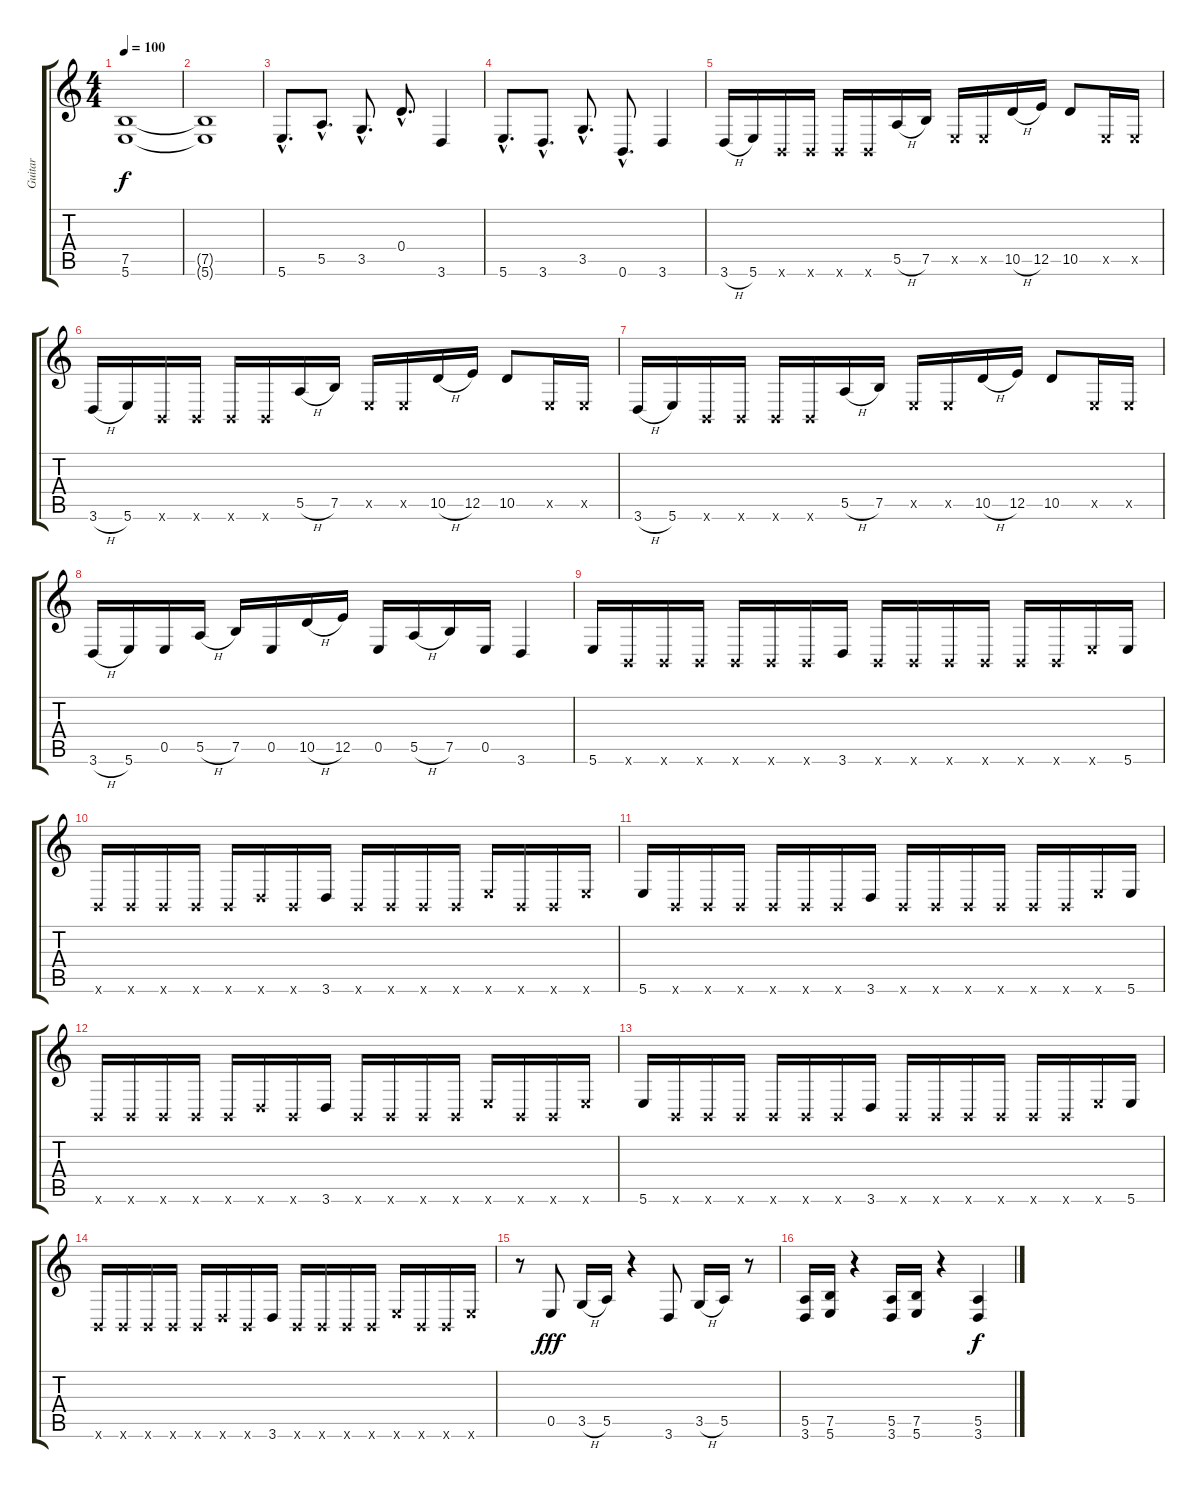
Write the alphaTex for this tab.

\track ("Guitar" "Guitar") {instrument distortionguitar}
\staff {score tabs}
\tuning (E4 B3 G3 D3 E2 B1) {hide}
\ts (4 4)
\tempo 100
\clef g2
\ks c
(7.5{t} 5.6{t}).1{dy f} |
(7.5{t} 5.6{t}).1 |
5.6{hac}.8{d} 5.5{hac}.8{d} 3.5{hac}.8{d} 0.4{hac}.8{d} 3.6.4 |
5.6{hac}.8{d} 3.6{hac}.8{d} 3.5{hac}.8{d} 0.6{hac}.8{d} 3.6.4 |
3.6{h}.16 5.6.16 0.6{x}.16 0.6{x}.16 0.6{x}.16 0.6{x}.16 5.5{h}.16 7.5.16 0.5{x}.16 0.5{x}.16 10.5{h}.16 12.5.16 10.5.8 0.5{x}.16 0.5{x}.16 |
3.6{h}.16 5.6.16 0.6{x}.16 0.6{x}.16 0.6{x}.16 0.6{x}.16 5.5{h}.16 7.5.16 0.5{x}.16 0.5{x}.16 10.5{h}.16 12.5.16 10.5.8 0.5{x}.16 0.5{x}.16 |
3.6{h}.16 5.6.16 0.6{x}.16 0.6{x}.16 0.6{x}.16 0.6{x}.16 5.5{h}.16 7.5.16 0.5{x}.16 0.5{x}.16 10.5{h}.16 12.5.16 10.5.8 0.5{x}.16 0.5{x}.16 |
3.6{h}.16 5.6.16 0.5.16 5.5{h}.16 7.5.16 0.5.16 10.5{h}.16 12.5.16 0.5.16 5.5{h}.16 7.5.16 0.5.16 3.6.4 |
5.6.16 0.6{x}.16 0.6{x}.16 0.6{x}.16 0.6{x}.16 0.6{x}.16 0.6{x}.16 3.6.16 0.6{x}.16 0.6{x}.16 0.6{x}.16 0.6{x}.16 0.6{x}.16 0.6{x}.16 5.6{x}.16 5.6.16 |
0.6{x}.16 0.6{x}.16 0.6{x}.16 0.6{x}.16 0.6{x}.16 3.6{x}.16 0.6{x}.16 3.6.16 0.6{x}.16 0.6{x}.16 0.6{x}.16 0.6{x}.16 5.6{x}.16 0.6{x}.16 0.6{x}.16 5.6{x}.16 |
5.6.16 0.6{x}.16 0.6{x}.16 0.6{x}.16 0.6{x}.16 0.6{x}.16 0.6{x}.16 3.6.16 0.6{x}.16 0.6{x}.16 0.6{x}.16 0.6{x}.16 0.6{x}.16 0.6{x}.16 5.6{x}.16 5.6.16 |
0.6{x}.16 0.6{x}.16 0.6{x}.16 0.6{x}.16 0.6{x}.16 3.6{x}.16 0.6{x}.16 3.6.16 0.6{x}.16 0.6{x}.16 0.6{x}.16 0.6{x}.16 5.6{x}.16 0.6{x}.16 0.6{x}.16 5.6{x}.16 |
5.6.16 0.6{x}.16 0.6{x}.16 0.6{x}.16 0.6{x}.16 0.6{x}.16 0.6{x}.16 3.6.16 0.6{x}.16 0.6{x}.16 0.6{x}.16 0.6{x}.16 0.6{x}.16 0.6{x}.16 5.6{x}.16 5.6.16 |
0.6{x}.16 0.6{x}.16 0.6{x}.16 0.6{x}.16 0.6{x}.16 3.6{x}.16 0.6{x}.16 3.6.16 0.6{x}.16 0.6{x}.16 0.6{x}.16 0.6{x}.16 5.6{x}.16 0.6{x}.16 0.6{x}.16 5.6{x}.16 |
r.8 0.5.8{dy fff} 3.5{h}.16 5.5.16 r.4 3.6.8 3.5{h}.16 5.5.16 r.8 |
(5.5 3.6).16 (7.5 5.6).16 r.4 (5.5 3.6).16 (7.5 5.6).16 r.4 (5.5{ss} 3.6{ss}).4{dy f}
